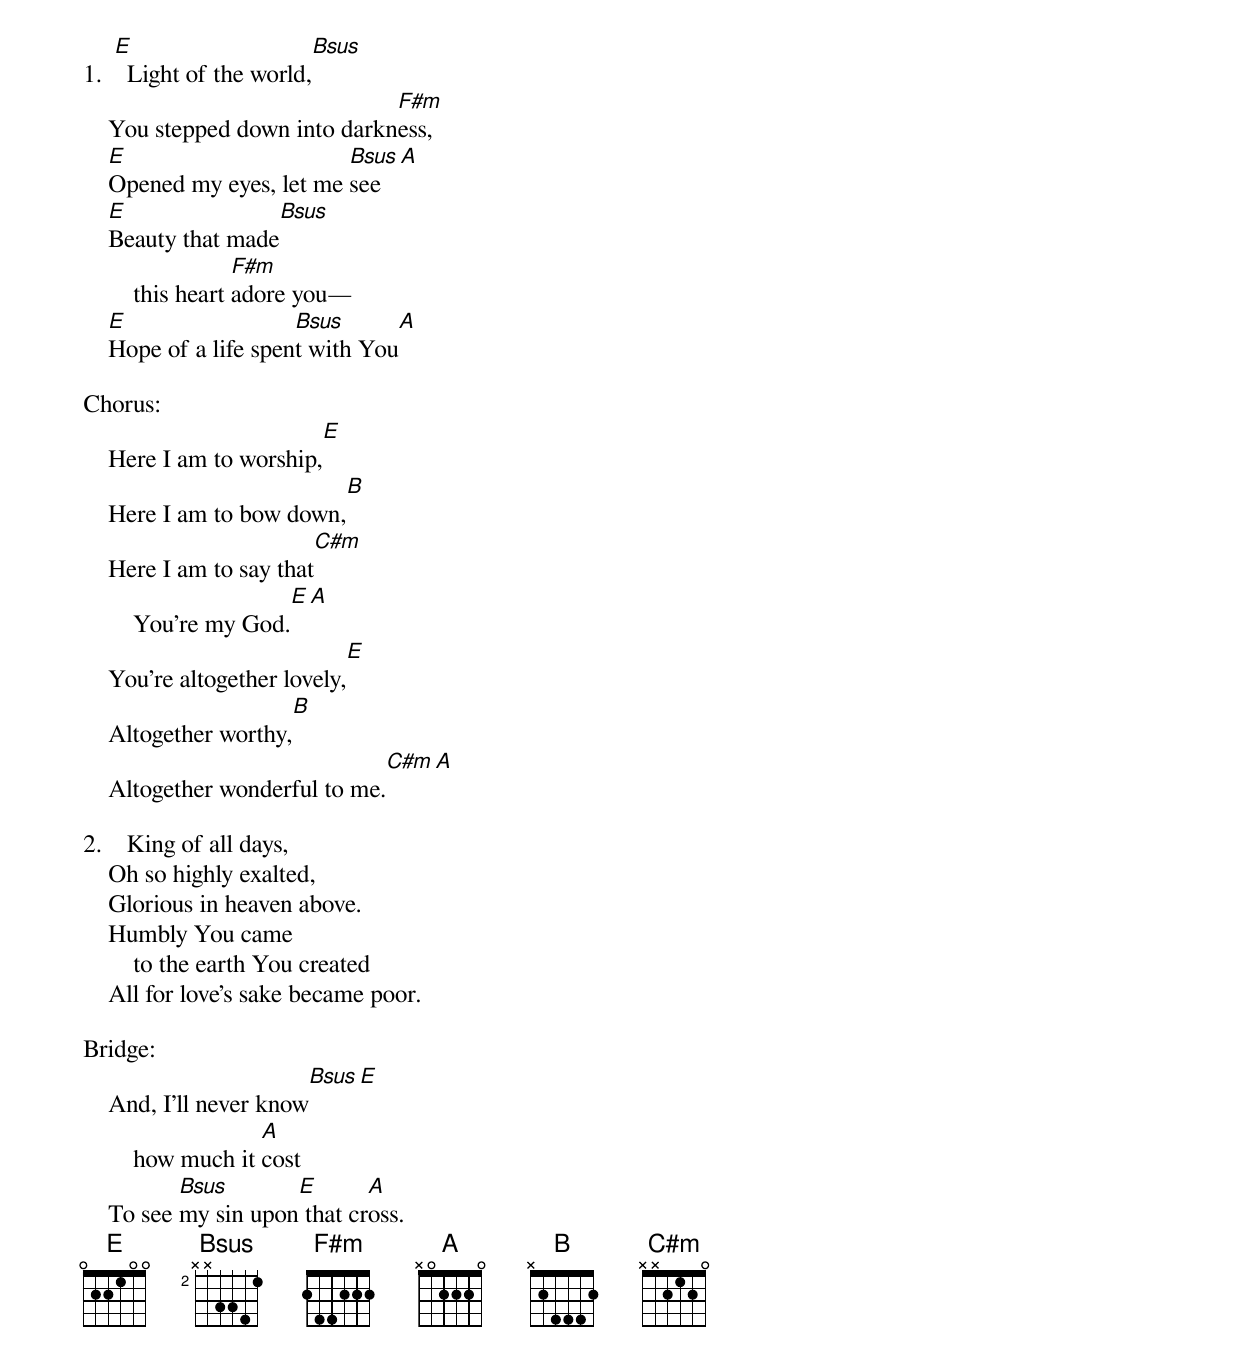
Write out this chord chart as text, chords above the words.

    E                          Bsus
1.    Light of the world,
                               F#m
    You stepped down into darkness,
    E                      Bsus                  A
    Opened my eyes, let me see
    E                         Bsus
    Beauty that made
                   F#m
        this heart adore you—
    E                  Bsus                       A
    Hope of a life spent with You

Chorus:
                                   E
    Here I am to worship,
                                 B
    Here I am to bow down,
                                C#m
    Here I am to say that
                         E      A
        You’re my God.
                                           E
    You’re altogether lovely,
                               B
    Altogether worthy,
                               C#m                  A
    Altogether wonderful to me.

2.    King of all days,
    Oh so highly exalted,
    Glorious in heaven above.
    Humbly You came
        to the earth You created
    All for love’s sake became poor.

Bridge:
                        Bsus      E
    And, I’ll never know
                    A
        how much it cost
           Bsus       E       A
    To see my sin upon that cross.
